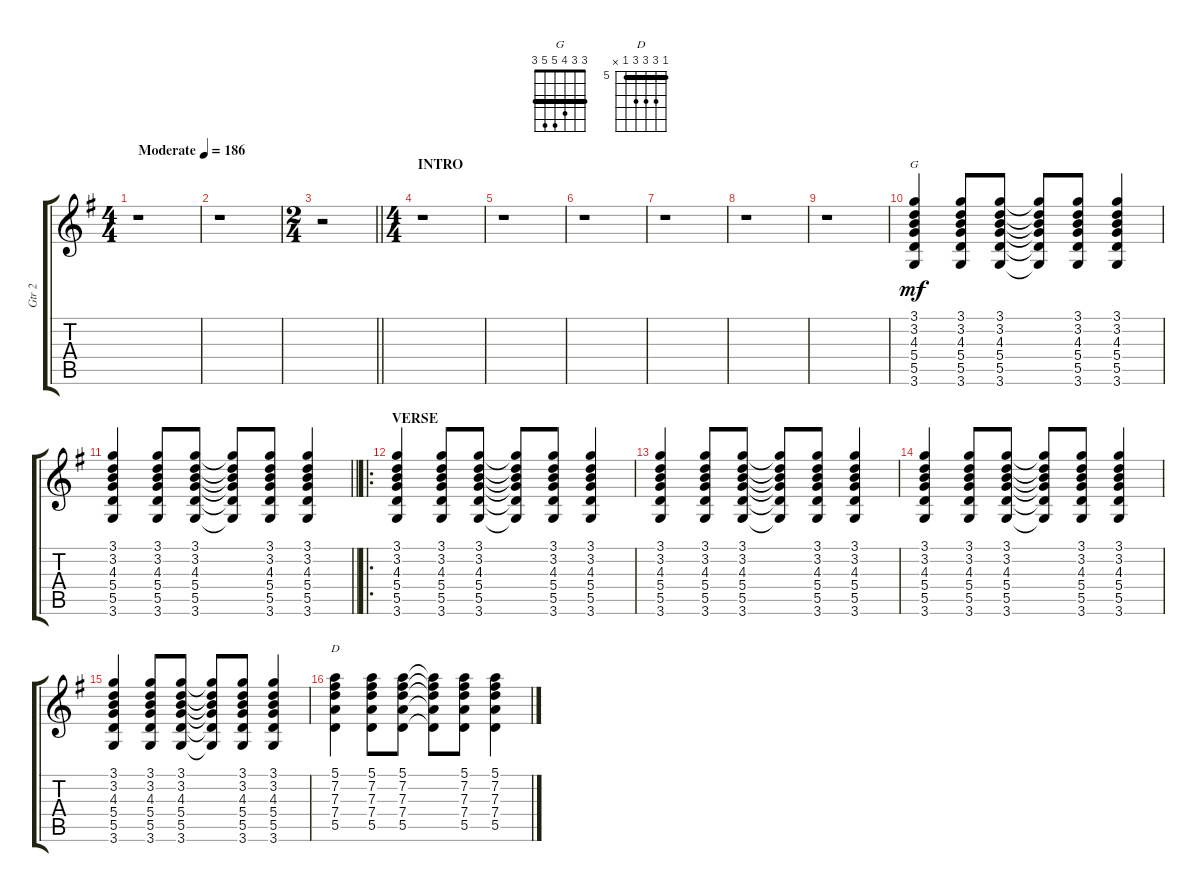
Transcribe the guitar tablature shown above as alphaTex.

\track ("Gtr 2" "Gtr 2") {instrument acousticguitarsteel}
\staff {score tabs}
\tuning (E4 B3 G3 D3 A2 E2) {hide}
\chord ("G" 3 3 4 5 5 3) {barre 3}
\chord ("D" 5 7 7 7 5 x) {firstfret 5 barre 5}
\ts (4 4)
\tempo (186 "Moderate")
\clef g2
\ks g
r.1{dy mf instrument acousticguitarsteel} |
r.1 |
\ts (2 4)
\barLineRight lightlight
r.2 |
\ts (4 4)
\section ("" "INTRO")
r.1 |
r.1 |
r.1 |
r.1 |
r.1 |
r.1 |
(3.1 3.2 4.3 5.4 5.5 3.6).4{ch "G"} (3.1 3.2 4.3 5.4 5.5 3.6).8 (3.1 3.2 4.3 5.4 5.5 3.6).8 (3.1{t} 3.2{t} 4.3{t} 5.4{t} 5.5{t} 3.6{t}).8 (3.1 3.2 4.3 5.4 5.5 3.6).8 (3.1 3.2 4.3 5.4 5.5 3.6).4 |
\barLineRight lightlight
(3.1 3.2 4.3 5.4 5.5 3.6).4 (3.1 3.2 4.3 5.4 5.5 3.6).8 (3.1 3.2 4.3 5.4 5.5 3.6).8 (3.1{t} 3.2{t} 4.3{t} 5.4{t} 5.5{t} 3.6{t}).8 (3.1 3.2 4.3 5.4 5.5 3.6).8 (3.1 3.2 4.3 5.4 5.5 3.6).4 |
\ro
\section ("" "VERSE")
(3.1 3.2 4.3 5.4 5.5 3.6).4 (3.1 3.2 4.3 5.4 5.5 3.6).8 (3.1 3.2 4.3 5.4 5.5 3.6).8 (3.1{t} 3.2{t} 4.3{t} 5.4{t} 5.5{t} 3.6{t}).8 (3.1 3.2 4.3 5.4 5.5 3.6).8 (3.1 3.2 4.3 5.4 5.5 3.6).4 |
(3.1 3.2 4.3 5.4 5.5 3.6).4 (3.1 3.2 4.3 5.4 5.5 3.6).8 (3.1 3.2 4.3 5.4 5.5 3.6).8 (3.1{t} 3.2{t} 4.3{t} 5.4{t} 5.5{t} 3.6{t}).8 (3.1 3.2 4.3 5.4 5.5 3.6).8 (3.1 3.2 4.3 5.4 5.5 3.6).4 |
(3.1 3.2 4.3 5.4 5.5 3.6).4 (3.1 3.2 4.3 5.4 5.5 3.6).8 (3.1 3.2 4.3 5.4 5.5 3.6).8 (3.1{t} 3.2{t} 4.3{t} 5.4{t} 5.5{t} 3.6{t}).8 (3.1 3.2 4.3 5.4 5.5 3.6).8 (3.1 3.2 4.3 5.4 5.5 3.6).4 |
(3.1 3.2 4.3 5.4 5.5 3.6).4 (3.1 3.2 4.3 5.4 5.5 3.6).8 (3.1 3.2 4.3 5.4 5.5 3.6).8 (3.1{t} 3.2{t} 4.3{t} 5.4{t} 5.5{t} 3.6{t}).8 (3.1 3.2 4.3 5.4 5.5 3.6).8 (3.1 3.2 4.3 5.4 5.5 3.6).4 |
(5.1 7.2 7.3 7.4 5.5).4{ch "D"} (5.1 7.2 7.3 7.4 5.5).8 (5.1 7.2 7.3 7.4 5.5).8 (5.1{t} 7.2{t} 7.3{t} 7.4{t} 5.5{t}).8 (5.1 7.2 7.3 7.4 5.5).8 (5.1 7.2 7.3 7.4 5.5).4
